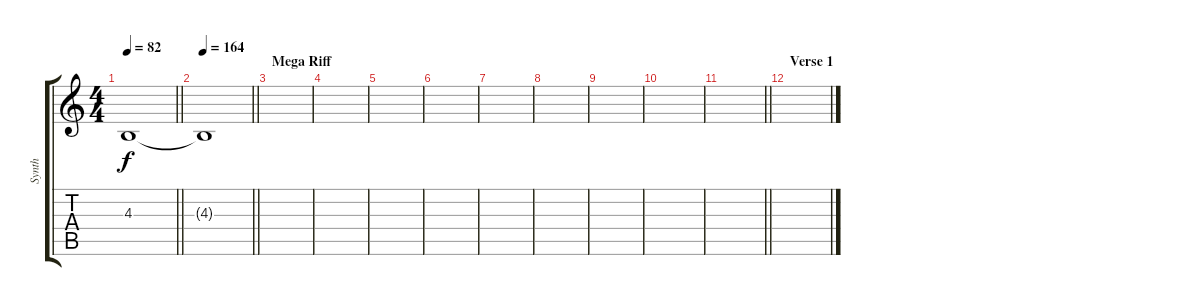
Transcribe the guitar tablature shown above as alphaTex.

\track ("Synth" "Synth") {instrument stringensemble1}
\staff {score tabs}
\tuning (E4 B3 G3 D3 A2 E2) {hide}
\ts (4 4)
\tempo 82
\clef g2
\barLineRight lightlight
\ks c
4.3{t}.1{dy f volume 0} |
\tempo 164
\barLineRight lightlight
4.3{t}.1 |
\section ("" "Mega Riff")
|
|
|
|
|
|
|
|
\barLineRight lightlight
|
\section ("" "Verse 1")
